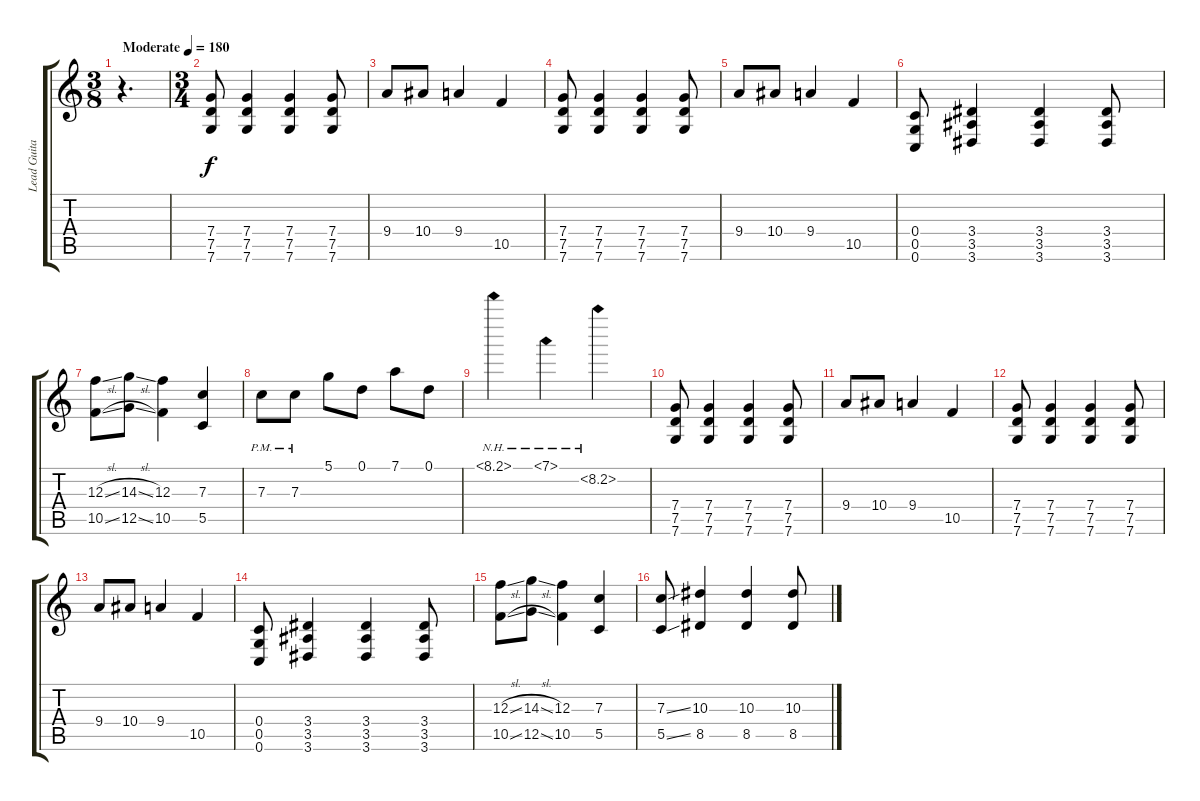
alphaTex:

\track ("Lead Guitar" "Lead Guita") {instrument distortionguitar}
\staff {score tabs}
\tuning (D4 A3 F3 C3 G2 C2) {hide}
\ts (3 8)
\tempo (180 "Moderate")
\clef g2
\ks c
r.4{d dy f instrument distortionguitar} |
\ts (3 4)
(7.4 7.5 7.6).8 (7.4 7.5 7.6).4 (7.4 7.5 7.6).4 (7.4 7.5 7.6).8 |
9.4.8 10.4.8 9.4.4 10.5.4 |
(7.4 7.5 7.6).8 (7.4 7.5 7.6).4 (7.4 7.5 7.6).4 (7.4 7.5 7.6).8 |
9.4.8 10.4.8 9.4.4 10.5.4 |
(0.4 0.5 0.6).8 (3.4 3.5 3.6).4 (3.4 3.5 3.6).4 (3.4 3.5 3.6).8 |
(12.3{sl} 10.5{sl}).8 (14.3{sl} 12.5{sl}).8 (12.3 10.5).4 (7.3 5.5).4 |
7.3{pm}.8 7.3{pm}.8 5.1.8 0.1.8 7.1.8 0.1.8 |
8.1{nh}.4 7.1{nh}.4 8.2{nh}.4 |
(7.4 7.5 7.6).8 (7.4 7.5 7.6).4 (7.4 7.5 7.6).4 (7.4 7.5 7.6).8 |
9.4.8 10.4.8 9.4.4 10.5.4 |
(7.4 7.5 7.6).8 (7.4 7.5 7.6).4 (7.4 7.5 7.6).4 (7.4 7.5 7.6).8 |
9.4.8 10.4.8 9.4.4 10.5.4 |
(0.4 0.5 0.6).8 (3.4 3.5 3.6).4 (3.4 3.5 3.6).4 (3.4 3.5 3.6).8 |
(12.3{sl} 10.5{sl}).8 (14.3{sl} 12.5{sl}).8 (12.3 10.5).4 (7.3 5.5).4 |
(7.3{ss} 5.5{ss}).8 (10.3 8.5).4 (10.3 8.5).4 (10.3 8.5).8
